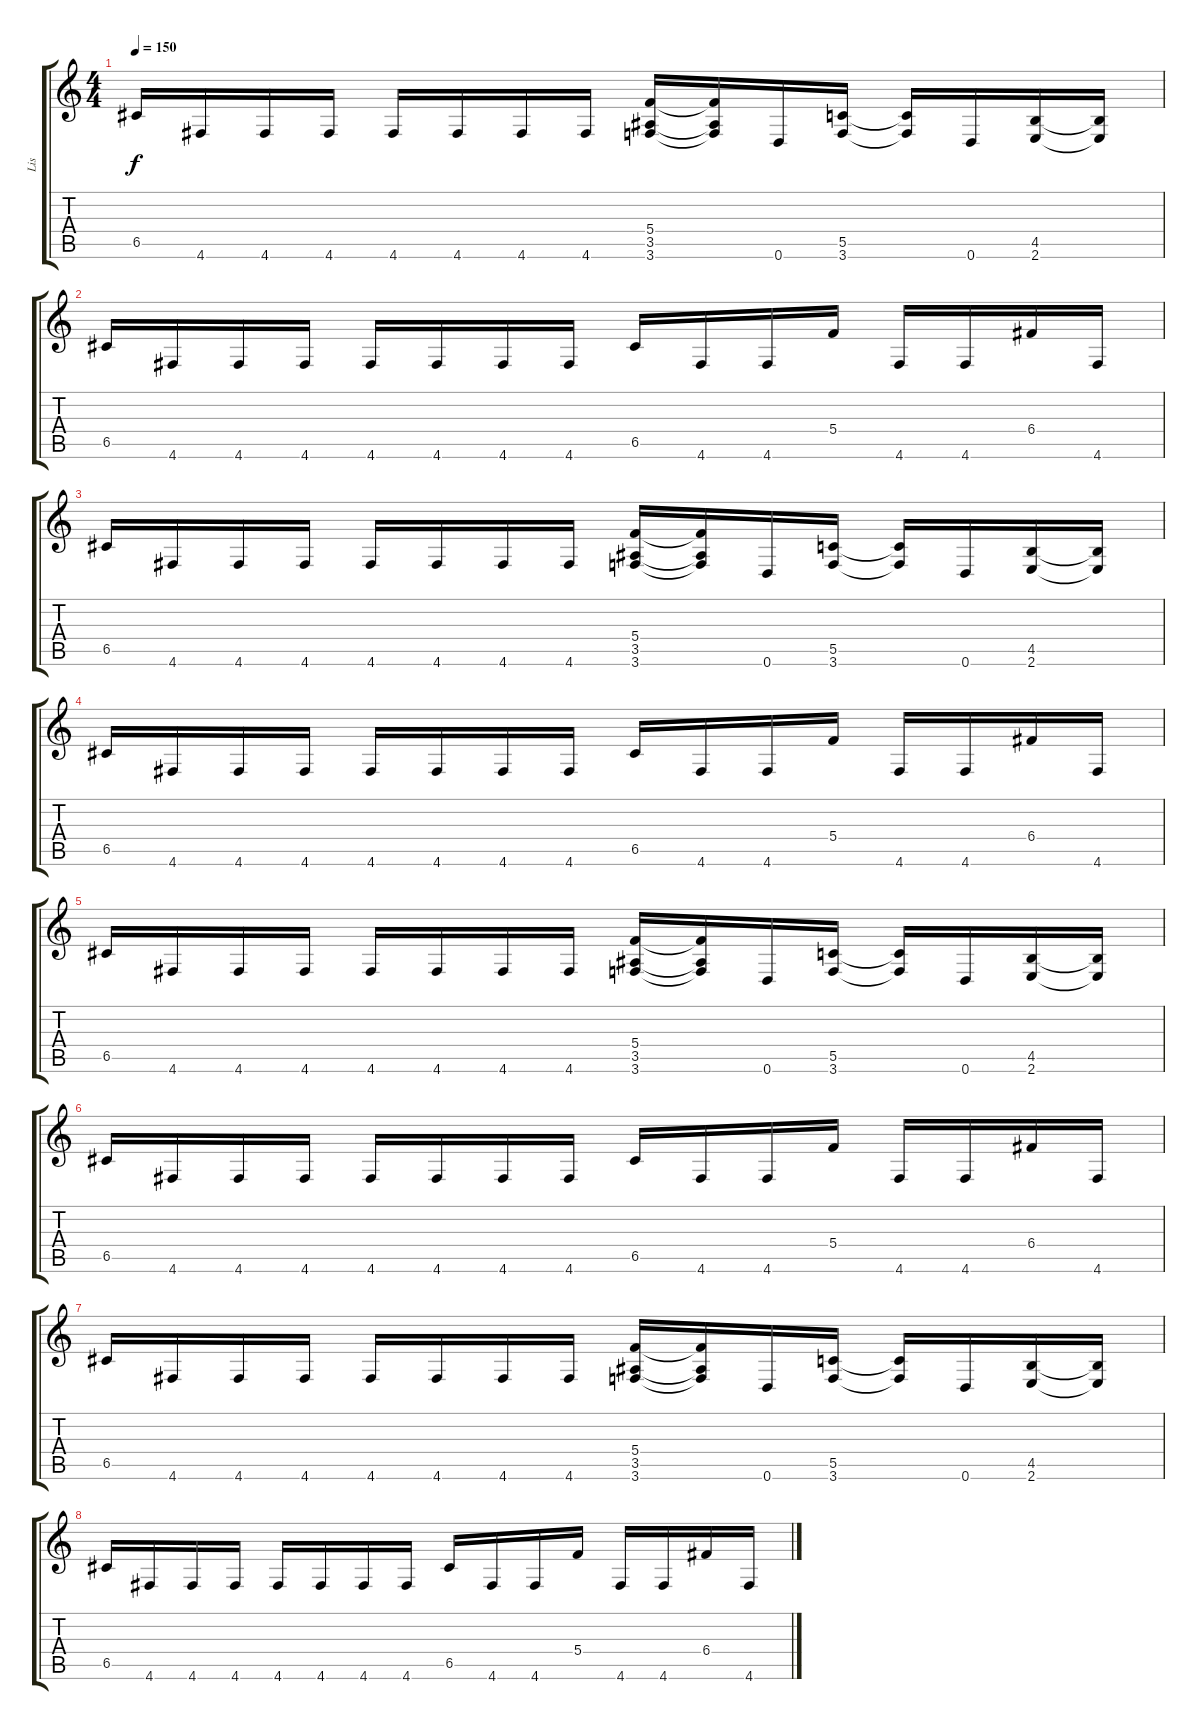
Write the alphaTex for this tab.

\track ("Lis" "Lis") {instrument distortionguitar}
\staff {score tabs}
\tuning (D4 A3 F3 C3 G2 D2) {hide}
\ts (4 4)
\tempo 150
\clef g2
\ks c
6.5.16{dy f} 4.6.16 4.6.16 4.6.16 4.6.16 4.6.16 4.6.16 4.6.16 (5.4 3.5 3.6).16 (5.4{t} 3.5{t} 3.6{t}).16 0.6.16 (5.5 3.6).16 (5.5{t} 3.6{t}).16 0.6.16 (4.5 2.6).16 (4.5{t} 2.6{t}).16 |
6.5.16 4.6.16 4.6.16 4.6.16 4.6.16 4.6.16 4.6.16 4.6.16 6.5.16 4.6.16 4.6.16 5.4.16 4.6.16 4.6.16 6.4.16 4.6.16 |
6.5.16 4.6.16 4.6.16 4.6.16 4.6.16 4.6.16 4.6.16 4.6.16 (5.4 3.5 3.6).16 (5.4{t} 3.5{t} 3.6{t}).16 0.6.16 (5.5 3.6).16 (5.5{t} 3.6{t}).16 0.6.16 (4.5 2.6).16 (4.5{t} 2.6{t}).16 |
6.5.16 4.6.16 4.6.16 4.6.16 4.6.16 4.6.16 4.6.16 4.6.16 6.5.16 4.6.16 4.6.16 5.4.16 4.6.16 4.6.16 6.4.16 4.6.16 |
6.5.16 4.6.16 4.6.16 4.6.16 4.6.16 4.6.16 4.6.16 4.6.16 (5.4 3.5 3.6).16 (5.4{t} 3.5{t} 3.6{t}).16 0.6.16 (5.5 3.6).16 (5.5{t} 3.6{t}).16 0.6.16 (4.5 2.6).16 (4.5{t} 2.6{t}).16 |
6.5.16 4.6.16 4.6.16 4.6.16 4.6.16 4.6.16 4.6.16 4.6.16 6.5.16 4.6.16 4.6.16 5.4.16 4.6.16 4.6.16 6.4.16 4.6.16 |
6.5.16 4.6.16 4.6.16 4.6.16 4.6.16 4.6.16 4.6.16 4.6.16 (5.4 3.5 3.6).16 (5.4{t} 3.5{t} 3.6{t}).16 0.6.16 (5.5 3.6).16 (5.5{t} 3.6{t}).16 0.6.16 (4.5 2.6).16 (4.5{t} 2.6{t}).16 |
6.5.16 4.6.16 4.6.16 4.6.16 4.6.16 4.6.16 4.6.16 4.6.16 6.5.16 4.6.16 4.6.16 5.4.16 4.6.16 4.6.16 6.4.16 4.6.16
